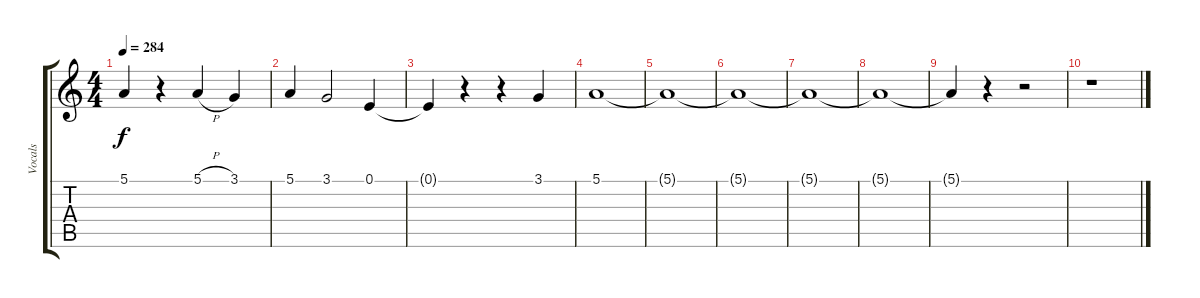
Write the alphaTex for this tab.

\track ("Vocals" "Vocals") {instrument voiceoohs}
\staff {score tabs}
\tuning (E4 B3 G3 D3 A2 E2) {hide}
\ts (4 4)
\tempo 284
\clef g2
\ks c
5.1{t}.4{dy f} r.4 5.1{h}.4 3.1.4 |
5.1.4 3.1.2 0.1.4 |
0.1{t}.4 r.4 r.4 3.1.4 |
5.1.1 |
5.1{t}.1 |
5.1{t}.1 |
5.1{t}.1 |
5.1{t}.1 |
5.1{t}.4 r.4 r.2 |
r.1
